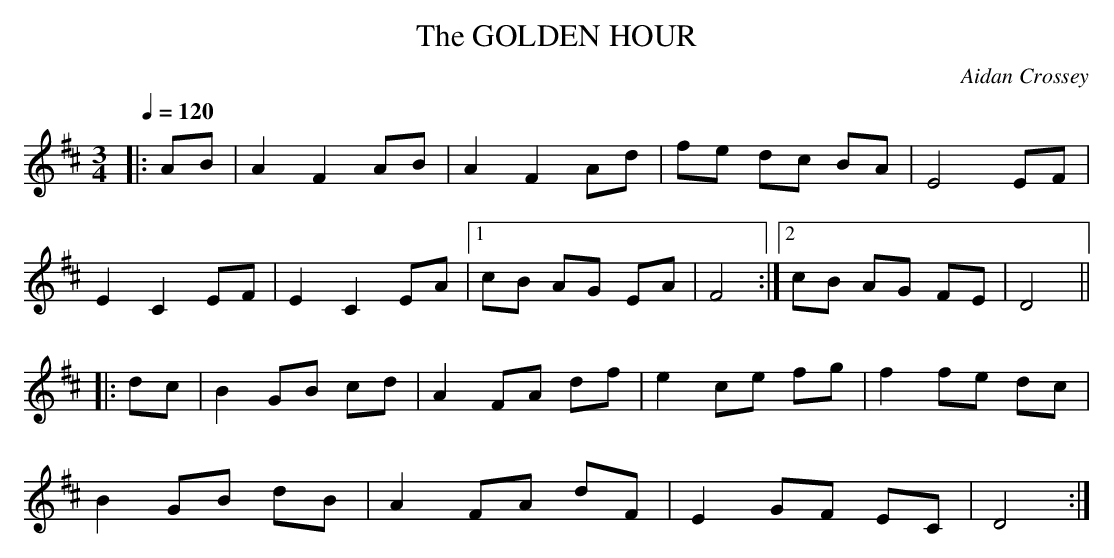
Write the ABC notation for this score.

X:1
T:GOLDEN HOUR, The
C:Aidan Crossey
M:3/4
L:1/8
Q:1/4=120
K:D Major
|:AB|A2 F2 AB|A2 F2 Ad|fe dc BA|E4 EF|
E2 C2 EF|E2 C2 EA|1 cB AG EA|F4:|\\
[2 cB AG FE|D4||
|:dc|B2 GB cd|A2 FA df|e2 ce fg|f2 fe dc|
B2 GB dB|A2 FA dF|E2 GF EC|D4:|
